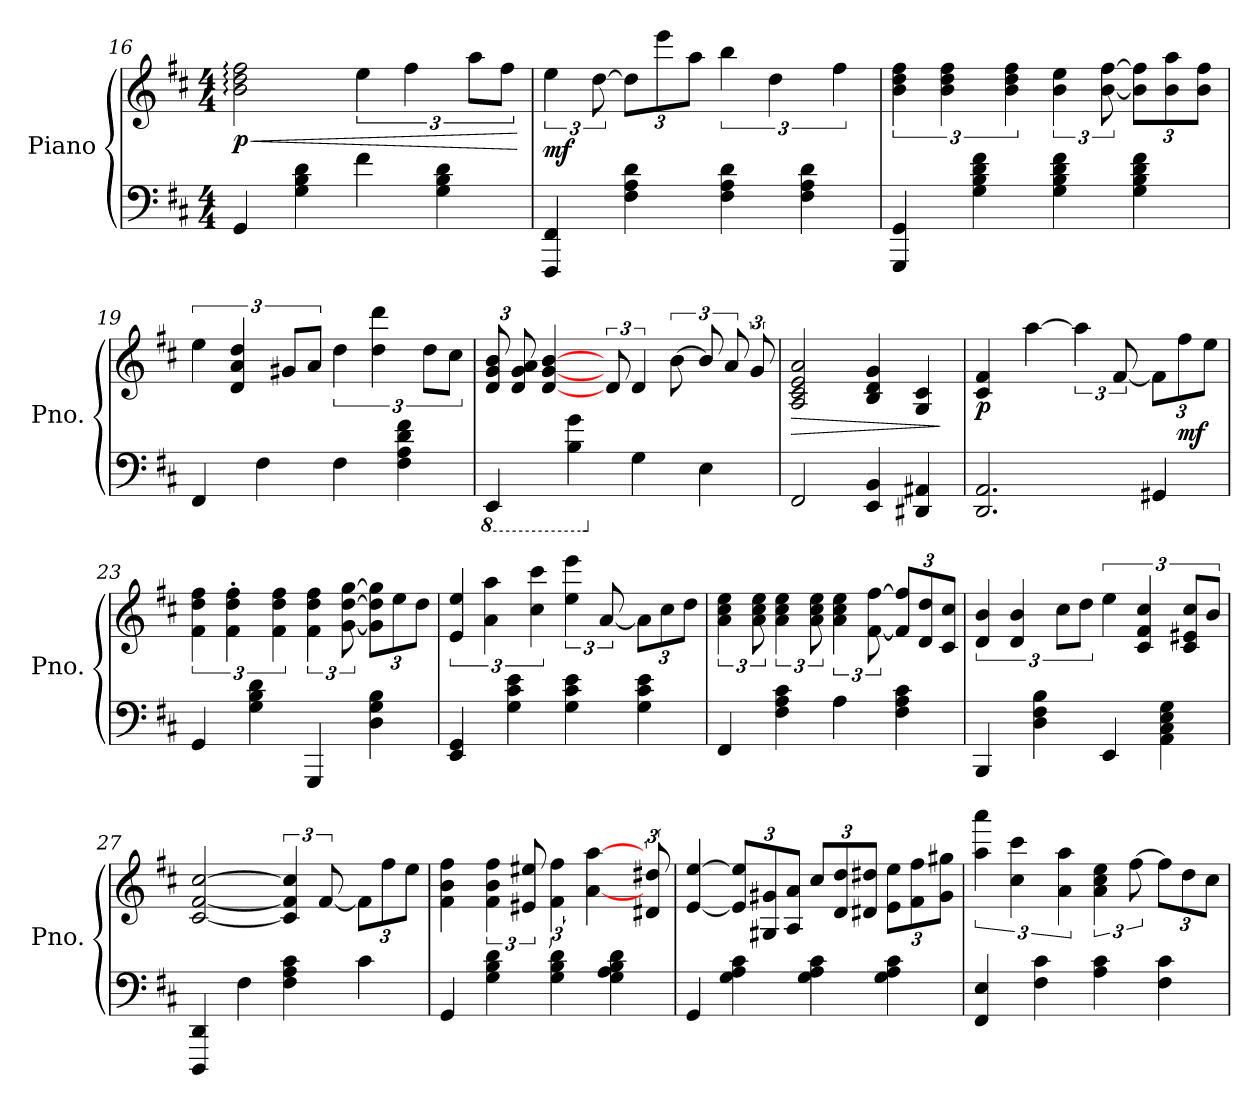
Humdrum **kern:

**kern	**kern	**dynam
*part1	*part1	*part1
*staff2	*staff1	*staff1/2
*I"Piano	*	*
*I'Pno.	*	*
!!LO:LB:g=z
*clefF4	*clefG2	*
*k[f#c#]	*k[f#c#]	*
*M4/4	*M4/4	*
=16	=16	=16
!	!	!LO:HP:b
!	!	!LO:DY:n=1:b
4GG/	2b\: 2dd\: 2ff#\:	< p
4G\ 4B\ 4d\	.	.
4f#\	6ee\	.
.	6ff#\	.
4G\ 4B\ 4d\	.	.
.	12aa\L	.
.	12ff#\J	.
.	.	[
=17	=17	=17
!	!	!LO:DY:b
4FFF#/ 4FF#/	6ee\	mf
.	[12dd\	.
*	*Xbrackettup	*
4F#\ 4A\ 4d\	12dd\L]	.
.	12eee\	.
.	12aa\J	.
*	*brackettup	*
4F#\ 4A\ 4d\	6bb\	.
.	6dd\	.
4F#\ 4A\ 4d\	.	.
.	6ff#\	.
=18	=18	=18
4GGG/ 4GG/	6b\ 6dd\ 6ff#\	.
.	6b\ 6dd\ 6ff#\	.
4G\ 4B\ 4d\ 4f#\	.	.
.	6b\ 6dd\ 6ff#\	.
4G\ 4B\ 4d\ 4f#\	6b\ 6ee\	.
.	[12b\ [12ff#\	.
*	*Xbrackettup	*
4G\ 4B\ 4d\ 4f#\	12b\] 12ff#\]L	.
.	12b\ 12aa\	.
.	12b\ 12ff#\J	.
=19	=19	=19
*	*brackettup	*
4FF#/	6ee\	.
.	6d/ 6a/ 6dd/	.
4F#\	.	.
.	12g#X/L	.
.	12a/J	.
4F#\	6dd\	.
.	6dd\ 6ddd\	.
4F#\ 4A\ 4d\ 4f#\	.	.
.	12dd\L	.
.	12cc#\J	.
!!LO:PB:g=z
=20	=20	=20
*8ba	*	*
*	*Xbrackettup	*
4EEE/	12d/ 12g/ 12b/L	.
.	12d/ 12g/ 12a/	.
.	[4d/ [4g/ [4b/	.
4BB\ 4G\	.	.
*	*brackettup	*
.	12d/	.
*X8ba	*	*
4G\	6d/	.
.	[12b\	.
4E\	12b/L]	.
.	12a/	.
.	12g/J	.
=21	=21	=21
!	!	!LO:HP:b
2FF#/	2A/ 2c#/ 2e/ 2a/	>
4EE/ 4BB/	4B/ 4d/ 4g/	.
4DD#X/ 4AA#X/	4G/ 4c#/	.
.	.	]
=22	=22	=22
!	!	!LO:DY:b
2.DD/ 2.AA/	4c#/ 4f#/	p
.	[4aa\	.
.	6aa\]	.
.	[12f#/	.
*	*Xbrackettup	*
4GG#X/	12f#\L]	.
!	!	!LO:DY:b
.	12ff#\	mf
.	12ee\J	.
=23	=23	=23
*	*brackettup	*
4GG/	6f#\ 6dd\ 6ff#\	.
.	6f#\' 6dd\' 6ff#\'	.
4G\ 4B\ 4d\	.	.
.	6f#\ 6dd\ 6ff#\	.
4GGG/	6f#\ 6dd\ 6ff#\	.
.	[12g\ [12dd\ [12gg\	.
*	*Xbrackettup	*
4D\ 4G\ 4B\	12g\] 12dd\] 12gg\]L	.
.	12ee\	.
.	12dd\J	.
!!LO:LB:g=z
=24	=24	=24
*	*brackettup	*
4EE/ 4GG/	6e/ 6ee/	.
.	6a\ 6aa\	.
4G\ 4c#\ 4e\	.	.
.	6cc#\ 6ccc#\	.
4G\ 4c#\ 4e\	6ee\ 6eee\	.
.	[12a/	.
*	*Xbrackettup	*
4G\ 4c#\ 4e\	12a\L]	.
.	12cc#\	.
.	12dd\J	.
=25	=25	=25
*	*brackettup	*
4FF#/	6a\ 6cc#\ 6ee\	.
.	12a\ 12cc#\ 12ee\	.
4F#\ 4A\ 4c#\	6a\ 6cc#\ 6ee\	.
.	12a\ 12cc#\ 12ee\	.
4A\	6a\ 6cc#\ 6ee\	.
.	[12f#\ [12ff#\	.
*	*Xbrackettup	*
4F#\ 4A\ 4c#\	12f#/] 12ff#/]L	.
.	12d/ 12dd/	.
.	12c#/ 12cc#/J	.
=26	=26	=26
*	*brackettup	*
4BBB/	6d/ 6b/	.
.	6d/ 6b/	.
4D\ 4F#\ 4B\	.	.
.	12cc#\L	.
.	12dd\J	.
4EE/	6ee\	.
.	6c#/ 6f#/ 6cc#/	.
4AA\ 4C#\ 4E\ 4G\	.	.
.	12c#/ 12e#X/ 12cc#/L	.
.	12b/J	.
=27	=27	=27
4DDD/ 4DD/	[2c#/ [2f#/ [2cc#/	.
4F#\	.	.
4F#\ 4A\ 4c#\	6c#/] 6f#/] 6cc#/]	.
.	[12f#/	.
*	*Xbrackettup	*
4c#\	12f#\L]	.
.	12ff#\	.
.	12ee\J	.
!!LO:LB:g=z
=28	=28	=28
4GG/	4f#\ 4b\ 4ff#\	.
*	*brackettup	*
4G\ 4B\ 4d\	6f#\ 6b\ 6ff#\	.
.	12e#X/ 12ee#X/	.
4G\ 4B\ 4d\	6f#\ 6ff#\	.
.	[4a\ [4aa\	.
4G\ 4A\ 4B\ 4d\	.	.
.	12d#X/ 12dd#X/	.
=29	=29	=29
4GG/	[4e/ [4ee/	.
*	*Xbrackettup	*
4G\ 4A\ 4c#\	12e/] 12ee/]L	.
.	12G#X/ 12g#X/	.
.	12A/ 12a/J	.
4G\ 4A\ 4c#\	12cc#/L	.
.	12d/ 12dd/	.
.	12d#X/ 12dd#X/J	.
4G\ 4A\ 4c#\	12e\ 12ee\L	.
.	12f#\ 12ff#\	.
.	12g#\ 12gg#X\J	.
=30	=30	=30
*	*brackettup	*
4FF#/ 4E/	6aa\ 6aaa\	.
.	6cc#\ 6ccc#\	.
4F#\ 4c#\	.	.
.	6a\ 6aa\	.
4A\ 4c#\	6a\ 6cc#\ 6ee\	.
.	[12ff#\	.
*	*Xbrackettup	*
4F#\ 4c#\	12ff#\L]	.
.	12dd\	.
.	12cc#\J	.
=	=	=
*-	*-	*-
